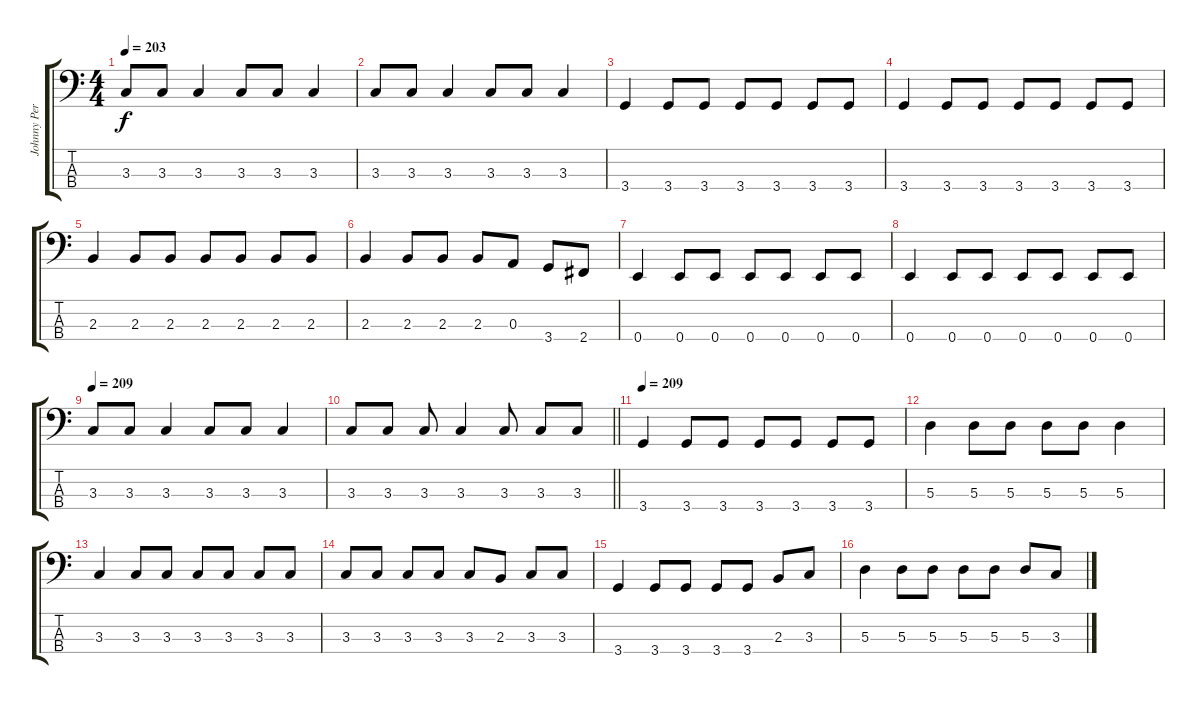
\track ("Johnny Personality" "Johnny Per") {instrument electricbasspick}
\staff {score tabs}
\tuning (G2 D2 A1 E1) {hide}
\ts (4 4)
\tempo 203
\clef f4
\ks c
3.3.8{dy f} 3.3.8 3.3.4 3.3.8 3.3.8 3.3.4 |
3.3.8 3.3.8 3.3.4 3.3.8 3.3.8 3.3.4 |
3.4.4 3.4.8 3.4.8 3.4.8 3.4.8 3.4.8 3.4.8 |
3.4.4 3.4.8 3.4.8 3.4.8 3.4.8 3.4.8 3.4.8 |
2.3.4 2.3.8 2.3.8 2.3.8 2.3.8 2.3.8 2.3.8 |
2.3.4 2.3.8 2.3.8 2.3.8 0.3.8 3.4.8 2.4.8 |
0.4.4 0.4.8 0.4.8 0.4.8 0.4.8 0.4.8 0.4.8 |
0.4.4 0.4.8 0.4.8 0.4.8 0.4.8 0.4.8 0.4.8 |
\tempo 209
3.3.8 3.3.8 3.3.4 3.3.8 3.3.8 3.3.4 |
\barLineRight lightlight
3.3.8 3.3.8 3.3.8 3.3.4 3.3.8 3.3.8 3.3.8 |
\section ("" "")
\tempo 209
3.4.4 3.4.8 3.4.8 3.4.8 3.4.8 3.4.8 3.4.8 |
5.3.4 5.3.8 5.3.8 5.3.8 5.3.8 5.3.4 |
3.3.4 3.3.8 3.3.8 3.3.8 3.3.8 3.3.8 3.3.8 |
3.3.8 3.3.8 3.3.8 3.3.8 3.3.8 2.3.8 3.3.8 3.3.8 |
3.4.4 3.4.8 3.4.8 3.4.8 3.4.8 2.3.8 3.3.8 |
5.3.4 5.3.8 5.3.8 5.3.8 5.3.8 5.3.8 3.3.8
